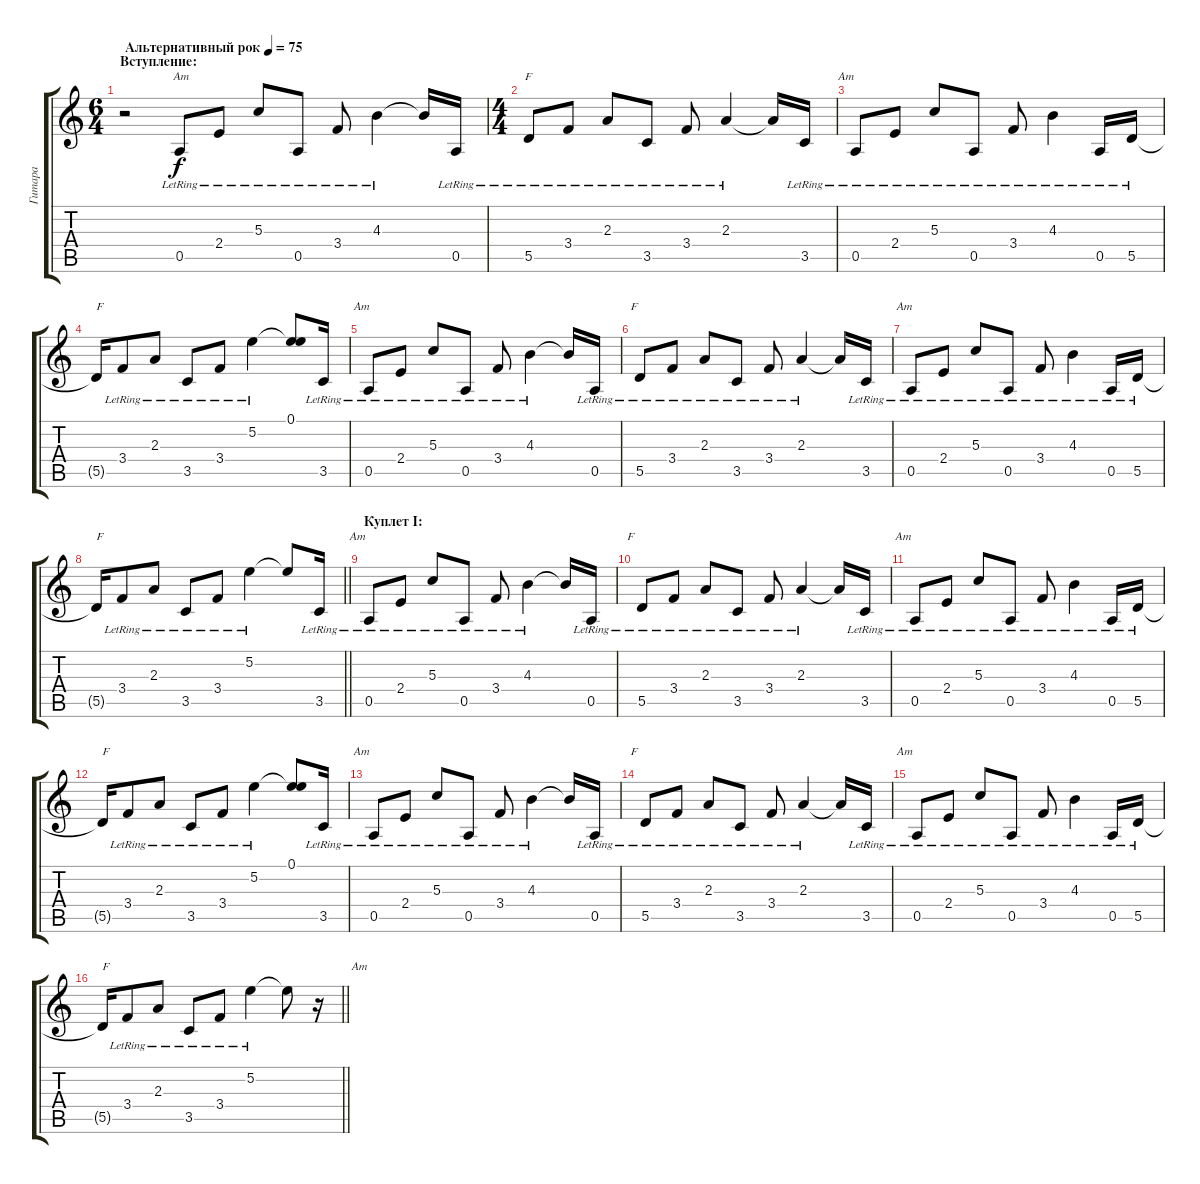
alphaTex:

\track ("Гитара" "Гитара") {instrument acousticguitarsteel}
\staff {score tabs}
\tuning (E4 B3 G3 D3 A2 E2) {hide}
\ts (6 4)
\section ("" "Вступление:")
\tempo (75 "Альтернативный рок")
\clef g2
\ks c
r.2{txt "                Am" dy f instrument acousticguitarsteel} 0.5{lr}.8 2.4{lr}.8 5.3{lr}.8 0.5{lr}.8 3.4{lr}.8 4.3{lr}.4 4.3{t}.16 0.5{lr}.16{txt "                       F"} |
\ts (4 4)
5.5{lr}.8 3.4{lr}.8 2.3{lr}.8 3.5{lr}.8 3.4{lr}.8 2.3{lr}.4 2.3{t}.16 3.5{lr}.16{txt "           Am"} |
0.5{lr}.8 2.4{lr}.8 5.3{lr}.8 0.5{lr}.8 3.4{lr}.8 4.3{lr}.4 0.5{lr}.16 5.5{lr}.16 |
5.5{t}.16{txt "F"} 3.4{lr}.8 2.3{lr}.8 3.5{lr}.8 3.4{lr}.8 5.2{lr}.4 (0.1 5.2{t}).8 3.5{lr}.16{txt "          Am"} |
0.5{lr}.8 2.4{lr}.8 5.3{lr}.8 0.5{lr}.8 3.4{lr}.8 4.3{lr}.4 4.3{t}.16 0.5{lr}.16{txt "            F"} |
5.5{lr}.8 3.4{lr}.8 2.3{lr}.8 3.5{lr}.8 3.4{lr}.8 2.3{lr}.4 2.3{t}.16 3.5{lr}.16{txt "          Am"} |
0.5{lr}.8 2.4{lr}.8 5.3{lr}.8 0.5{lr}.8 3.4{lr}.8 4.3{lr}.4 0.5{lr}.16 5.5{lr}.16 |
\barLineRight lightlight
5.5{t}.16{txt "F"} 3.4{lr}.8 2.3{lr}.8 3.5{lr}.8 3.4{lr}.8 5.2{lr}.4 5.2{t}.8 3.5{lr}.16{txt "          Am"} |
\section ("" "Куплет I:")
0.5{lr}.8 2.4{lr}.8 5.3{lr}.8 0.5{lr}.8 3.4{lr}.8 4.3{lr}.4 4.3{t}.16 0.5{lr}.16{txt "            F"} |
5.5{lr}.8 3.4{lr}.8 2.3{lr}.8 3.5{lr}.8 3.4{lr}.8 2.3{lr}.4 2.3{t}.16 3.5{lr}.16{txt "          Am"} |
0.5{lr}.8 2.4{lr}.8 5.3{lr}.8 0.5{lr}.8 3.4{lr}.8 4.3{lr}.4 0.5{lr}.16 5.5{lr}.16 |
5.5{t}.16{txt "F"} 3.4{lr}.8 2.3{lr}.8 3.5{lr}.8 3.4{lr}.8 5.2{lr}.4 (0.1 5.2{t}).8 3.5{lr}.16{txt "          Am"} |
0.5{lr}.8 2.4{lr}.8 5.3{lr}.8 0.5{lr}.8 3.4{lr}.8 4.3{lr}.4 4.3{t}.16 0.5{lr}.16{txt "            F"} |
5.5{lr}.8 3.4{lr}.8 2.3{lr}.8 3.5{lr}.8 3.4{lr}.8 2.3{lr}.4 2.3{t}.16 3.5{lr}.16{txt "          Am"} |
0.5{lr}.8 2.4{lr}.8 5.3{lr}.8 0.5{lr}.8 3.4{lr}.8 4.3{lr}.4 0.5{lr}.16 5.5{lr}.16 |
\barLineRight lightlight
5.5{t}.16{txt "F"} 3.4{lr}.8 2.3{lr}.8 3.5{lr}.8 3.4{lr}.8 5.2{lr}.4 5.2{t}.8 r.16{txt "           Am"}
